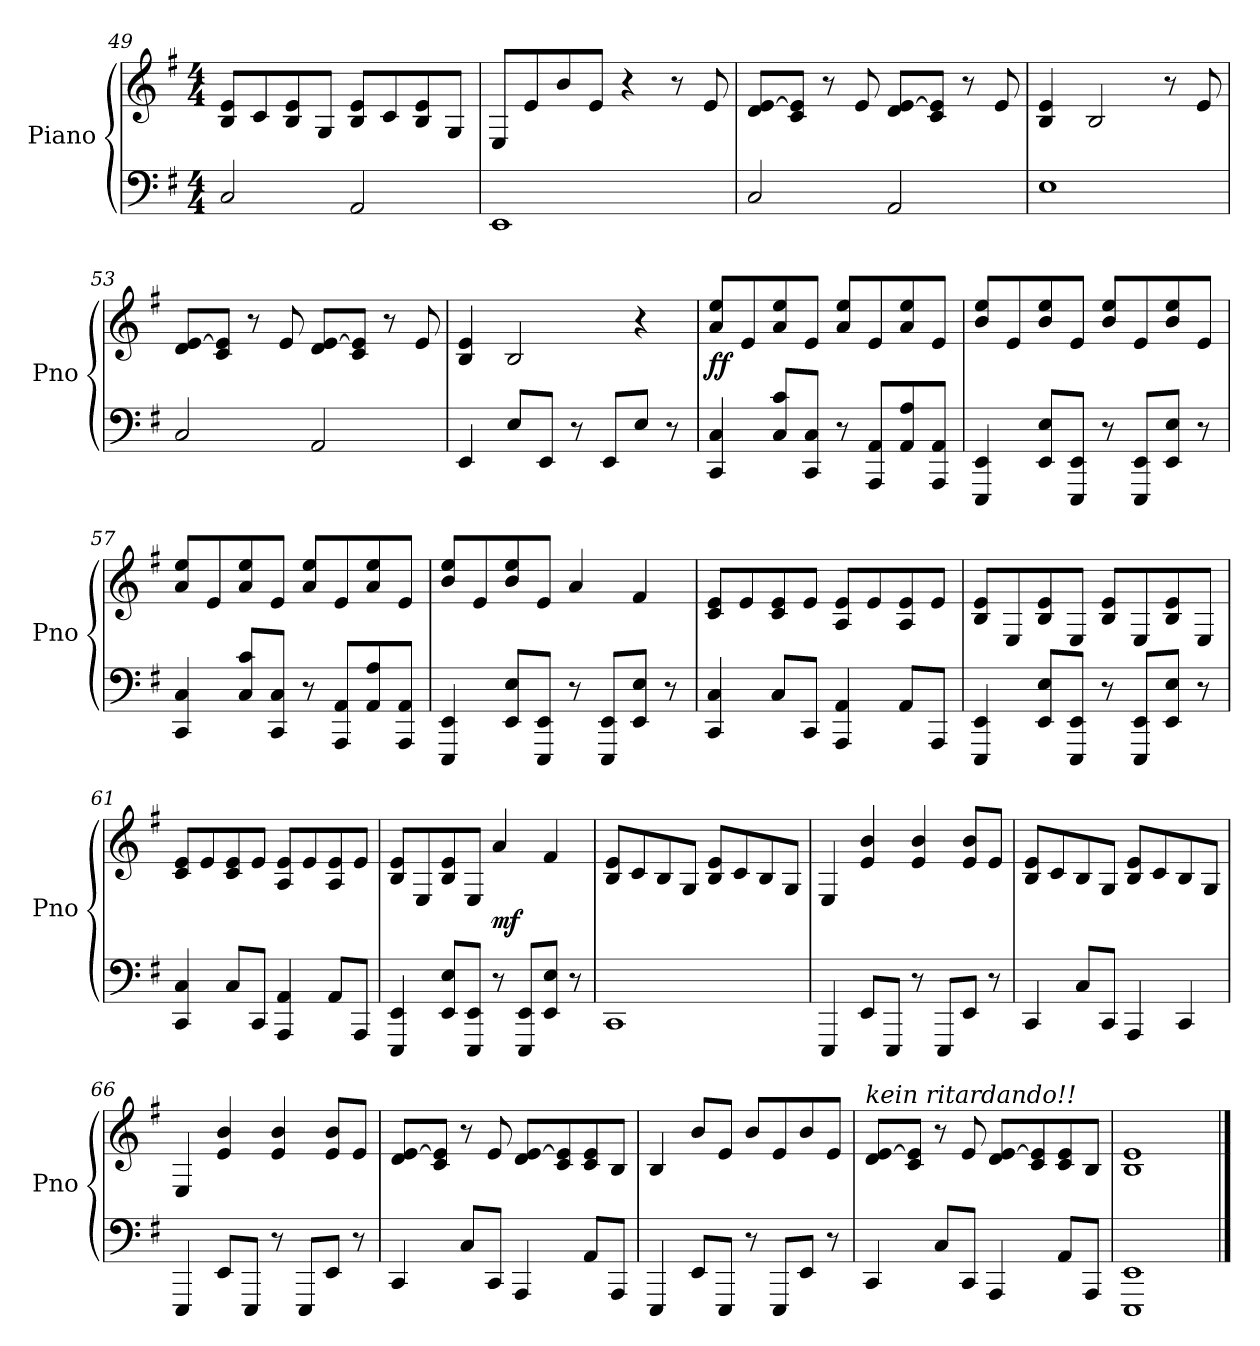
**kern	**kern	**dynam
*part1	*part1	*part1
*staff2	*staff1	*staff1/2
*I"Piano	*	*
*I'Pno	*	*
*clefF4	*clefG2	*
*k[f#]	*k[f#]	*
*M4/4	*M4/4	*
=49	=49	=49
2C/	8B/ 8e/L	.
.	8c/	.
.	8B/ 8e/	.
.	8G/J	.
2AA/	8B/ 8e/L	.
.	8c/	.
.	8B/ 8e/	.
.	8G/J	.
!!LO:LB:g=z
=50	=50	=50
1EE	8E/L	.
.	8e/	.
.	8b/	.
.	8e/J	.
.	4r	.
.	8r	.
.	8e/	.
=51	=51	=51
2C/	8d/ [8e/L	.
.	8c/ 8e/]J	.
.	8r	.
.	8e/	.
2AA/	8d/ [8e/L	.
.	8c/ 8e/]J	.
.	8r	.
.	8e/	.
=52	=52	=52
1E	4B/ 4e/	.
.	2B/	.
.	8r	.
.	8e/	.
=53	=53	=53
2C/	8d/ [8e/L	.
.	8c/ 8e/]J	.
.	8r	.
.	8e/	.
2AA/	8d/ [8e/L	.
.	8c/ 8e/]J	.
.	8r	.
.	8e/	.
!!LO:PB:g=z
=54	=54	=54
4EE/	4B/ 4e/	.
8E/L	2B/	.
8EE/J	.	.
8r	.	.
8EE/L	.	.
8E/J	4r	.
8r	.	.
=55	=55	=55
!	!	!LO:DY:b
4CC/ 4C/	8a/ 8ee/L	ff
.	8e/	.
8C/ 8c/L	8a/ 8ee/	.
8CC/ 8C/J	8e/J	.
8r	8a/ 8ee/L	.
8AAA/ 8AA/L	8e/	.
8AA/ 8A/	8a/ 8ee/	.
8AAA/ 8AA/J	8e/J	.
=56	=56	=56
4EEE/ 4EE/	8b/ 8ee/L	.
.	8e/	.
8EE/ 8E/L	8b/ 8ee/	.
8EEE/ 8EE/J	8e/J	.
8r	8b/ 8ee/L	.
8EEE/ 8EE/L	8e/	.
8EE/ 8E/J	8b/ 8ee/	.
8r	8e/J	.
=57	=57	=57
4CC/ 4C/	8a/ 8ee/L	.
.	8e/	.
8C/ 8c/L	8a/ 8ee/	.
8CC/ 8C/J	8e/J	.
8r	8a/ 8ee/L	.
8AAA/ 8AA/L	8e/	.
8AA/ 8A/	8a/ 8ee/	.
8AAA/ 8AA/J	8e/J	.
!!LO:LB:g=z
=58	=58	=58
4EEE/ 4EE/	8b/ 8ee/L	.
.	8e/	.
8EE/ 8E/L	8b/ 8ee/	.
8EEE/ 8EE/J	8e/J	.
8r	4a/	.
8EEE/ 8EE/L	.	.
8EE/ 8E/J	4f#/	.
8r	.	.
=59	=59	=59
4CC/ 4C/	8c/ 8e/L	.
.	8e/	.
8C/L	8c/ 8e/	.
8CC/J	8e/J	.
4AAA/ 4AA/	8A/ 8e/L	.
.	8e/	.
8AA/L	8A/ 8e/	.
8AAA/J	8e/J	.
=60	=60	=60
4EEE/ 4EE/	8B/ 8e/L	.
.	8E/	.
8EE/ 8E/L	8B/ 8e/	.
8EEE/ 8EE/J	8E/J	.
8r	8B/ 8e/L	.
8EEE/ 8EE/L	8E/	.
8EE/ 8E/J	8B/ 8e/	.
8r	8E/J	.
!!LO:LB:g=z
=61	=61	=61
4CC/ 4C/	8c/ 8e/L	.
.	8e/	.
8C/L	8c/ 8e/	.
8CC/J	8e/J	.
4AAA/ 4AA/	8A/ 8e/L	.
.	8e/	.
8AA/L	8A/ 8e/	.
8AAA/J	8e/J	.
=62	=62	=62
4EEE/ 4EE/	8B/ 8e/L	.
.	8E/	.
8EE/ 8E/L	8B/ 8e/	.
8EEE/ 8EE/J	8E/J	.
!	!	!LO:DY:b
8r	4a/	mf
8EEE/ 8EE/L	.	.
8EE/ 8E/J	4f#/	.
8r	.	.
=63	=63	=63
1CC	8B/ 8e/L	.
.	8c/	.
.	8B/	.
.	8G/J	.
.	8B/ 8e/L	.
.	8c/	.
.	8B/	.
.	8G/J	.
!!LO:LB:g=z
=64	=64	=64
4EEE/	4E/	.
8EE/L	4e/ 4b/	.
8EEE/J	.	.
8r	4e/ 4b/	.
8EEE/L	.	.
8EE/J	8e/ 8b/L	.
8r	8e/J	.
=65	=65	=65
4CC/	8B/ 8e/L	.
.	8c/	.
8C/L	8B/	.
8CC/J	8G/J	.
4AAA/	8B/ 8e/L	.
.	8c/	.
4CC/	8B/	.
.	8G/J	.
=66	=66	=66
4EEE/	4E/	.
8EE/L	4e/ 4b/	.
8EEE/J	.	.
8r	4e/ 4b/	.
8EEE/L	.	.
8EE/J	8e/ 8b/L	.
8r	8e/J	.
!!LO:LB:g=z
=67	=67	=67
4CC/	8d/ [8e/L	.
.	8c/ 8e/]J	.
8C/L	8r	.
8CC/J	8e/	.
4AAA/	8d/ [8e/L	.
.	8c/ 8e/]	.
8AA/L	8c/ 8e/	.
8AAA/J	8B/J	.
=68	=68	=68
4EEE/	4B/	.
8EE/L	8b/L	.
8EEE/J	8e/J	.
8r	8b/L	.
8EEE/L	8e/	.
8EE/J	8b/	.
8r	8e/J	.
=69	=69	=69
!	!LO:TX:a:i:t=kein ritardando!!	!
4CC/	8d/ [8e/L	.
.	8c/ 8e/]J	.
8C/L	8r	.
8CC/J	8e/	.
4AAA/	8d/ [8e/L	.
.	8c/ 8e/]	.
8AA/L	8c/ 8e/	.
8AAA/J	8B/J	.
=70	=70	=70
1EEE 1EE	1B 1e	.
==	==	==
*-	*-	*-
